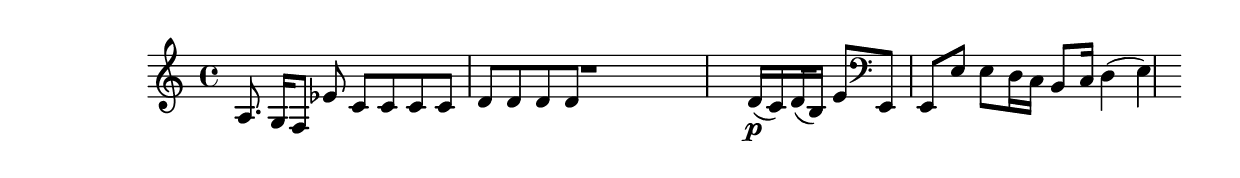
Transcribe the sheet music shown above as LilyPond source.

\version "2.18.2"
\book {
  \header {
  }

  \bookpart {
    <<
    \new Staff = Staff \with { }
    \context Staff = Staff {
      \relative c {
        << \new Voice = "voice1" {
          a'8. g16[ f8] ees'
          c c c c d d d d R1*1
          d16(\p c) d( b)
          
          %{command in the middle of a macro group%}
          e8 \clef "bass" e,, e e' e d16 c

          %{partial macro group%}
          b8 c16 d4( e)
        } >>
      }
    }
    >>
  }
}
